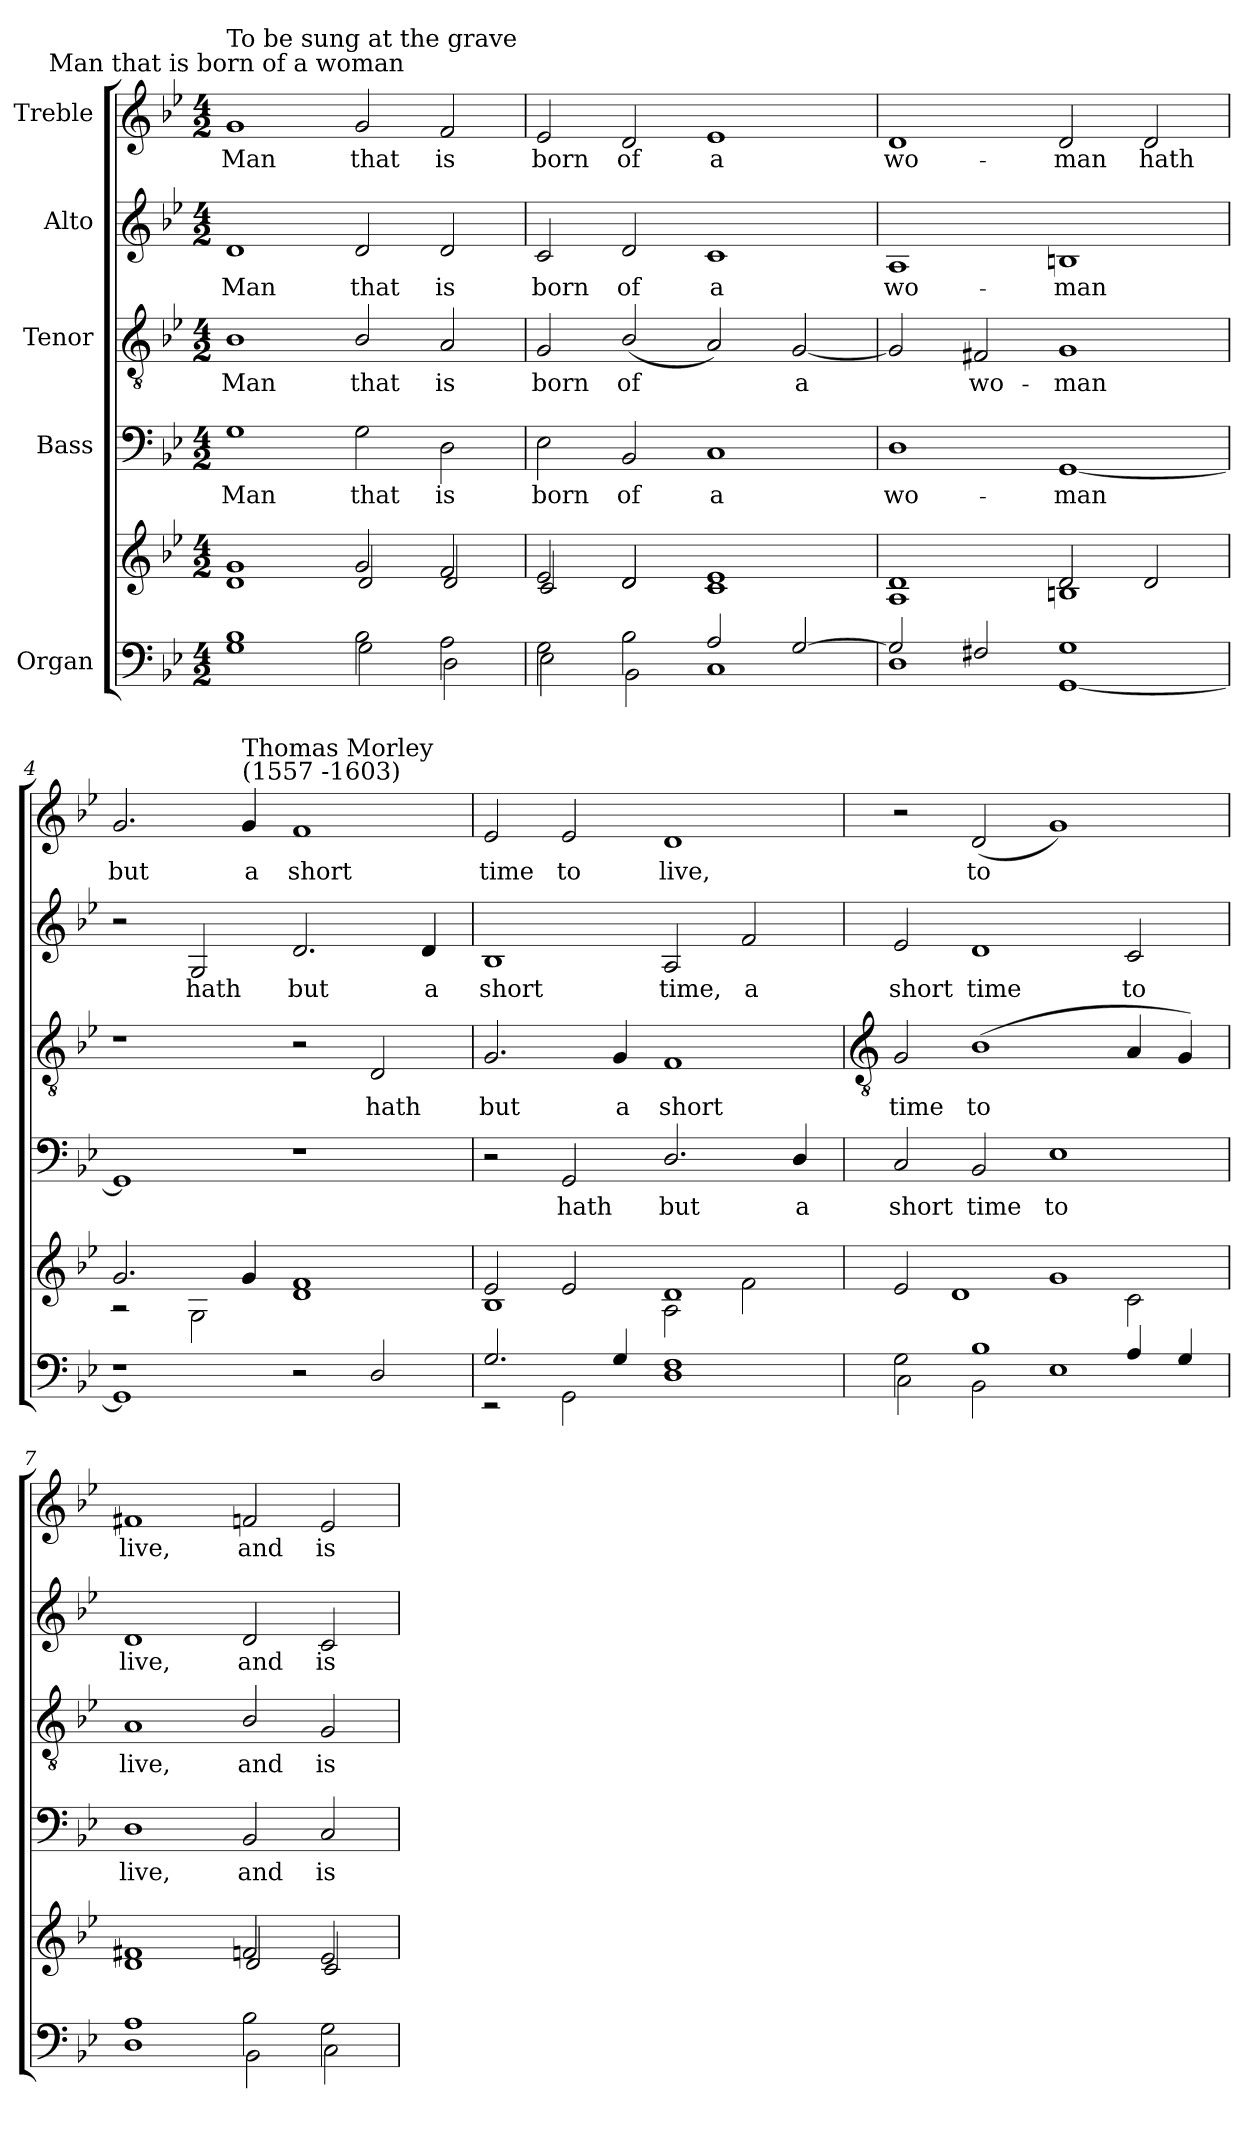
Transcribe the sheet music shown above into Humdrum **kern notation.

**kern	**kern	**kern	**text	**kern	**text	**kern	**text	**kern	**text
*part5	*part5	*part4	*part4	*part3	*part3	*part2	*part2	*part1	*part1
*staff6	*staff5	*staff4	*staff4	*staff3	*staff3	*staff2	*staff2	*staff1	*staff1
*I"Organ	*	*I"Bass	*	*I"Tenor	*	*I"Alto	*	*I"Treble	*
*clefF4	*clefG2	*clefF4	*	*clefGv2	*	*clefG2	*	*clefG2	*
*k[b-e-]	*k[b-e-]	*k[b-e-]	*	*k[b-e-]	*	*k[b-e-]	*	*k[b-e-]	*
*B-:	*B-:	*B-:	*	*B-:	*	*B-:	*	*B-:	*
*M4/2	*M4/2	*M4/2	*	*M4/2	*	*M4/2	*	*M4/2	*
=1	=1	=1	=1	=1	=1	=1	=1	=1	=1
*^	*^	*	*	*	*	*	*	*	*
!	!	!	!	!	!	!	!	!	!	!LO:TX:a:cj:t=Man that is born of a woman	!
!	!	!	!	!	!	!	!	!	!	!LO:TX:a:t=To be sung at the grave	!
!	!	!	!	!	!LO:LY:b	!	!LO:LY:b	!	!LO:LY:b	!	!LO:LY:b
1B-/	1G\	1g/	1d\	1G	Man	1B-	Man	1d	Man	1g	Man
!	!	!	!	!	!LO:LY:b	!	!LO:LY:b	!	!LO:LY:b	!	!LO:LY:b
2B-\	2G\	2g/	2d/	2G	that	2B-/	that	2d	that	2g	that
!	!	!	!	!	!LO:LY:b	!	!LO:LY:b	!	!LO:LY:b	!	!LO:LY:b
2A\	2D\	2f/	2d/	2D	is	2A	is	2d	is	2f	is
=2	=2	=2	=2	=2	=2	=2	=2	=2	=2	=2	=2
!	!	!	!	!	!LO:LY:b	!	!LO:LY:b	!	!LO:LY:b	!	!LO:LY:b
2G\	2E-\	2e-/	2c/	2E-	born	2G	born	2c	born	2e-	born
!	!	!	!	!	!LO:LY:b	!	!LO:LY:b	!	!LO:LY:b	!	!LO:LY:b
2B-\	2BB-\	2d/	2d/	2BB-	of	(<2B-/	of	2d	of	2d	of
!	!	!	!	!	!LO:LY:b	!	!	!	!LO:LY:b	!	!LO:LY:b
2A/	1C\	1e-/	1c\	1C	a	2A)	.	1c	a	1e-	a
!	!	!	!	!	!	!	!LO:LY:b	!	!	!	!
[2G/	.	.	.	.	.	[2G	a	.	.	.	.
=3	=3	=3	=3	=3	=3	=3	=3	=3	=3	=3	=3
!	!	!	!	!	!LO:LY:b	!	!	!	!LO:LY:b	!	!LO:LY:b
2G/]	1D\	1d/	1A\	1D	wo-	2G]	.	1A	wo-	1d	wo-
!	!	!	!	!	!	!	!LO:LY:b	!	!	!	!
2F#X/	.	.	.	.	.	2F#X	wo-	.	.	.	.
!	!	!	!	!	!LO:LY:b	!	!LO:LY:b	!	!LO:LY:b	!	!LO:LY:b
1G/	[1GG\	2d/	1Bn\	[1GG	-man	1G	-man	1Bn	-man	2d	-man
!	!	!	!	!	!	!	!	!	!	!	!LO:LY:b
.	.	2d/	.	.	.	.	.	.	.	2d	hath
=4	=4	=4	=4	=4	=4	=4	=4	=4	=4	=4	=4
!	!	!	!	!	!	!	!	!	!	!	!LO:LY:b
1r	1GG\]	2.g/	2r	1GG]	.	1r	.	2r	.	2.g	but
!	!	!	!	!	!	!	!	!	!LO:LY:b	!	!
.	.	.	2G\	.	.	.	.	2G	hath	.	.
!	!	!	!	!	!	!	!	!	!	!LO:TX:a:t=Thomas Morley\n(1557 -1603)	!
!	!	!	!	!	!	!	!	!	!	!	!LO:LY:b
.	.	4g/	.	.	.	.	.	.	.	4g	a
!	!	!	!	!	!	!	!	!	!LO:LY:b	!	!LO:LY:b
2r	1ryy	1f/	1d\	1r	.	2r	.	2.d	but	1f	short
!	!	!	!	!	!	!	!LO:LY:b	!	!	!	!
2D/	.	.	.	.	.	2D	hath	.	.	.	.
!	!	!	!	!	!	!	!	!	!LO:LY:b	!	!
.	.	.	.	.	.	.	.	4d	a	.	.
=5	=5	=5	=5	=5	=5	=5	=5	=5	=5	=5	=5
!	!	!	!	!	!	!	!LO:LY:b	!	!LO:LY:b	!	!LO:LY:b
2.G/	2r	2e-/	1B-\	2r	.	2.G	but	1B-	short	2e-	time
!	!	!	!	!	!LO:LY:b	!	!	!	!	!	!LO:LY:b
.	2GG\	2e-/	.	2GG	hath	.	.	.	.	2e-	to
!	!	!	!	!	!	!	!LO:LY:b	!	!	!	!
4G/	.	.	.	.	.	4G	a	.	.	.	.
!	!	!	!	!	!LO:LY:b	!	!LO:LY:b	!	!LO:LY:b	!	!LO:LY:b
1F/	1D\	1d/	2A\	2.D/	but	1F	short	2A	time,	1d	live,
!	!	!	!	!	!	!	!	!	!LO:LY:b	!	!
.	.	.	2f\	.	.	.	.	2f	a	.	.
!	!	!	!	!	!LO:LY:b	!	!	!	!	!	!
.	.	.	.	4D/	a	.	.	.	.	.	.
!!LO:LB:g=z
=6	=6	=6	=6	=6	=6	=6	=6	=6	=6	=6	=6
*	*	*	*	*	*	*clefGv2	*	*	*	*	*
!	!	!	!	!	!LO:LY:b	!	!LO:LY:b	!	!LO:LY:b	!	!
2G\	2C\	2ryy	2e-/	2C	short	2G	time	2e-	short	2r	.
!	!	!	!	!	!LO:LY:b	!	!LO:LY:b	!	!LO:LY:b	!	!LO:LY:b
1B-/	2BB-\	2d/yy	1d\	2BB-	time	(<1B-	to	1d	time	(<2d	to
!	!	!	!	!	!LO:LY:b	!	!	!	!	!	!
.	1E-\	1g/	.	1E-	to	.	.	.	.	1g)	.
!	!	!	!	!	!	!	!	!	!LO:LY:b	!	!
4A/	.	.	2c\	.	.	4A	.	2c	to	.	.
4G/	.	.	.	.	.	4G)	.	.	.	.	.
=7	=7	=7	=7	=7	=7	=7	=7	=7	=7	=7	=7
!	!	!	!	!	!LO:LY:b	!	!LO:LY:b	!	!LO:LY:b	!	!LO:LY:b
1A/	1D\	1f#X/	1d\	1D	live,	1A	live,	1d	live,	1f#X	live,
!	!	!	!	!	!LO:LY:b	!	!LO:LY:b	!	!LO:LY:b	!	!LO:LY:b
2B-\	2BB-\	2fn/	2d/	2BB-	and	2B-/	and	2d	and	2fn	and
!	!	!	!	!	!LO:LY:b	!	!LO:LY:b	!	!LO:LY:b	!	!LO:LY:b
2G\	2C\	2e-/	2c/	2C	is	2G	is	2c	is	2e-	is
*v	*v	*	*	*	*	*	*	*	*	*	*
*	*v	*v	*	*	*	*	*	*	*	*
=	=	=	=	=	=	=	=	=	=
*-	*-	*-	*-	*-	*-	*-	*-	*-	*-
